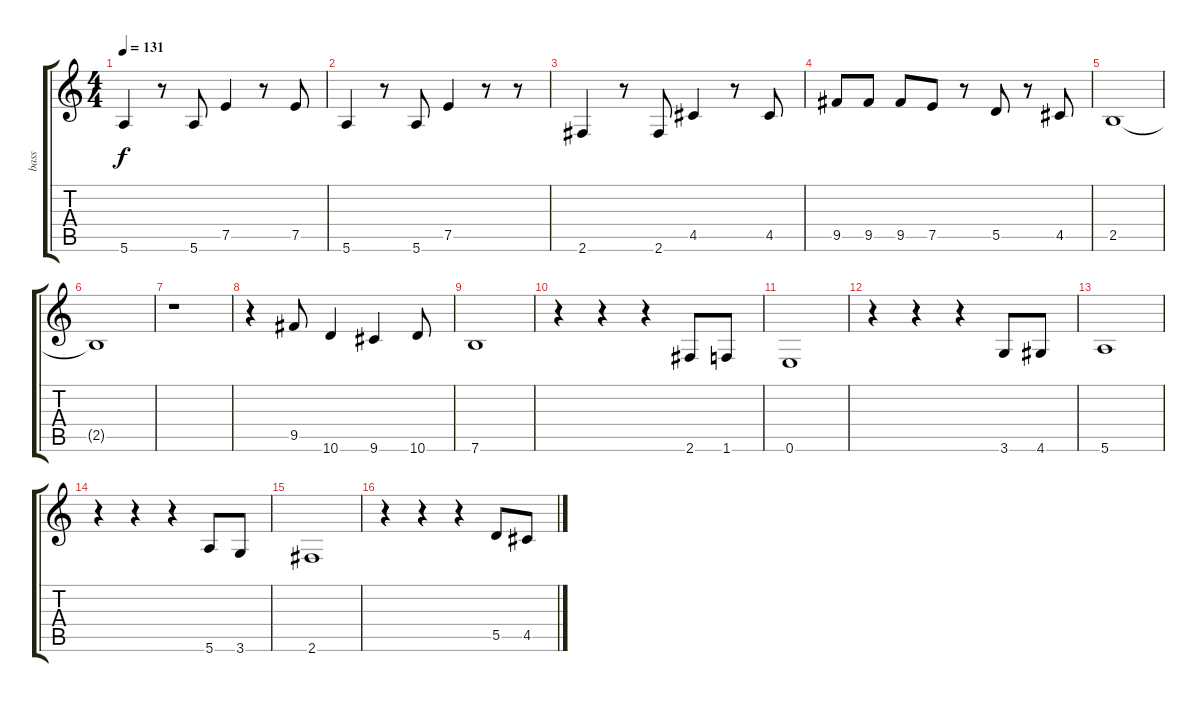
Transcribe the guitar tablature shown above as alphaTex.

\track ("bass" "bass") {instrument electricbassfinger}
\staff {score tabs}
\tuning (E4 B3 G3 D3 A2 E2) {hide}
\ts (4 4)
\tempo 131
\clef g2
\ks c
5.6.4{dy f} r.8 5.6.8 7.5.4 r.8 7.5.8 |
5.6.4 r.8 5.6.8 7.5.4 r.8 r.8 |
2.6.4 r.8 2.6.8 4.5.4 r.8 4.5.8 |
9.5.8 9.5.8 9.5.8 7.5.8 r.8 5.5.8 r.8 4.5.8 |
2.5.1 |
2.5{t}.1 |
r.1 |
r.4 9.5.8 10.6.4 9.6.4 10.6.8 |
7.6.1 |
r.4 r.4 r.4 2.6.8 1.6.8 |
0.6.1 |
r.4 r.4 r.4 3.6.8 4.6.8 |
5.6.1 |
r.4 r.4 r.4 5.6.8 3.6.8 |
2.6.1 |
r.4 r.4 r.4 5.5.8 4.5.8
